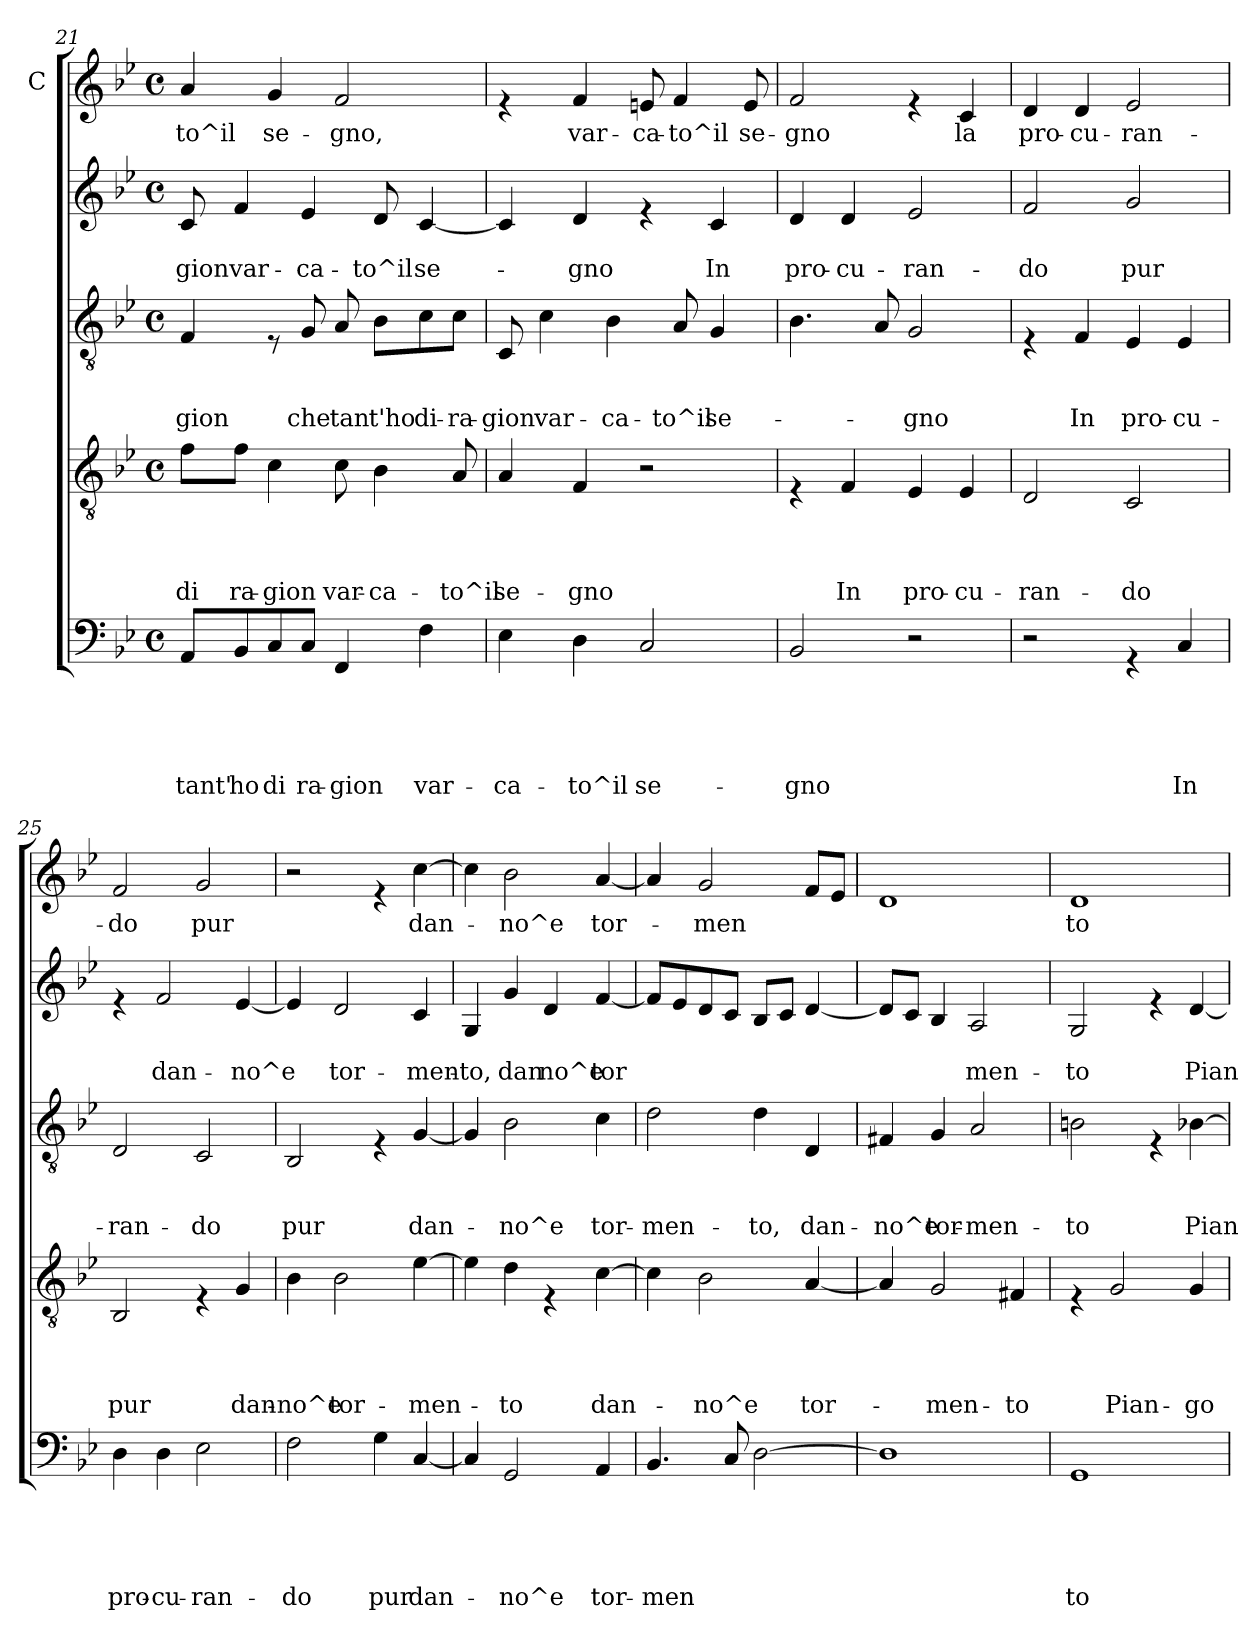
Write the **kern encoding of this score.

**kern	**text	**text	**text	**text	**text	**kern	**text	**text	**text	**text	**kern	**text	**text	**text	**kern	**text	**text	**kern	**text
*part5	*part5	*part5	*part5	*part5	*part5	*part4	*part4	*part4	*part4	*part4	*part3	*part3	*part3	*part3	*part2	*part2	*part2	*part1	*part1
*staff5	*staff5	*staff5	*staff5	*staff5	*staff5	*staff4	*staff4	*staff4	*staff4	*staff4	*staff3	*staff3	*staff3	*staff3	*staff2	*staff2	*staff2	*staff1	*staff1
*	*	*	*	*	*	*	*	*	*	*	*	*	*	*	*	*	*	*I"C	*
!!LO:LB:g=z
*clefF4	*	*	*	*	*	*clefGv2	*	*	*	*	*clefGv2	*	*	*	*clefG2	*	*	*clefG2	*
*k[b-e-]	*	*	*	*	*	*k[b-e-]	*	*	*	*	*k[b-e-]	*	*	*	*k[b-e-]	*	*	*k[b-e-]	*
*B-:	*	*	*	*	*	*B-:	*	*	*	*	*B-:	*	*	*	*B-:	*	*	*B-:	*
*M4/4	*	*	*	*	*	*M4/4	*	*	*	*	*M4/4	*	*	*	*M4/4	*	*	*M4/4	*
*met(c)	*	*	*	*	*	*met(c)	*	*	*	*	*met(c)	*	*	*	*met(c)	*	*	*met(c)	*
=21	=21	=21	=21	=21	=21	=21	=21	=21	=21	=21	=21	=21	=21	=21	=21	=21	=21	=21	=21
!	!	!	!	!	!LO:LY:b	!	!	!	!	!LO:LY:b	!	!	!	!LO:LY:b	!	!	!LO:LY:b	!	!LO:LY:b
8AA/L	.	.	.	.	tant'	8f\L	.	.	.	di	4F/	.	.	gion	8c/	.	-gion	4a/	-to^il
!	!	!	!	!	!LO:LY:b	!	!	!	!	!LO:LY:b	!	!	!	!	!	!	!LO:LY:b	!	!
8BB-/	.	.	.	.	ho	8f\J	.	.	.	ra-	.	.	.	.	4f/	.	var-	.	.
!	!	!	!	!	!LO:LY:b	!	!	!	!	!LO:LY:b	!	!	!	!	!	!	!	!	!LO:LY:b
8C/	.	.	.	.	di	4c\	.	.	.	-gion	8rE	.	.	.	.	.	.	4g/	se-
!	!	!	!	!	!LO:LY:b	!	!	!	!	!	!	!	!	!LO:LY:b	!	!	!LO:LY:b	!	!
8C/J	.	.	.	.	ra-	.	.	.	.	.	8G/	.	.	che	4e-/	.	-ca-	.	.
!	!	!	!	!	!LO:LY:b	!	!	!	!	!LO:LY:b	!	!	!	!LO:LY:b	!	!	!	!	!LO:LY:b
4FF/	.	.	.	.	-gion	8c\	.	.	.	var-	8A/	.	.	tan	.	.	.	2f/	-gno,
!	!	!	!	!	!	!	!	!	!	!LO:LY:b	!	!	!	!LO:LY:b	!	!	!LO:LY:b	!	!
.	.	.	.	.	.	4B-\	.	.	.	-ca-	8B-\L	.	.	t'ho	8d/	.	-to^il	.	.
!	!	!	!	!	!LO:LY:b	!	!	!	!	!	!	!	!	!LO:LY:b	!	!	!LO:LY:b	!	!
4F\	.	.	.	.	var-	.	.	.	.	.	8c\	.	.	di-	[<4c/	.	se-	.	.
!	!	!	!	!	!	!	!	!	!	!LO:LY:b	!	!	!	!LO:LY:b	!	!	!	!	!
.	.	.	.	.	.	8A/	.	.	.	-to^il	8c\J	.	.	-ra-	.	.	.	.	.
=22	=22	=22	=22	=22	=22	=22	=22	=22	=22	=22	=22	=22	=22	=22	=22	=22	=22	=22	=22
!	!	!	!	!	!LO:LY:b	!	!	!	!	!LO:LY:b	!	!	!	!LO:LY:b	!	!	!	!	!
4E-\	.	.	.	.	-ca-	4A/	.	.	.	se-	8C/	.	.	-gion	4c/]	.	.	4re	.
!	!	!	!	!	!	!	!	!	!	!	!	!	!	!LO:LY:b	!	!	!	!	!
.	.	.	.	.	.	.	.	.	.	.	4c\	.	.	var-	.	.	.	.	.
!	!	!	!	!	!LO:LY:b	!	!	!	!	!LO:LY:b	!	!	!	!	!	!	!LO:LY:b	!	!LO:LY:b
4D\	.	.	.	.	-to^il	4F/	.	.	.	-gno	.	.	.	.	4d/	.	-gno	4f/	var-
!	!	!	!	!	!	!	!	!	!	!	!	!	!	!LO:LY:b	!	!	!	!	!
.	.	.	.	.	.	.	.	.	.	.	4B-\	.	.	-ca-	.	.	.	.	.
!	!	!	!	!	!LO:LY:b	!	!	!	!	!	!	!	!	!	!	!	!	!	!LO:LY:b
2C/	.	.	.	.	se-	2r	.	.	.	.	.	.	.	.	4re	.	.	8en/	-ca-
!	!	!	!	!	!	!	!	!	!	!	!	!	!	!LO:LY:b	!	!	!	!	!LO:LY:b
.	.	.	.	.	.	.	.	.	.	.	8A/	.	.	-to^il	.	.	.	4f/	-to^il
!	!	!	!	!	!	!	!	!	!	!	!	!	!	!LO:LY:b	!	!	!LO:LY:b	!	!
.	.	.	.	.	.	.	.	.	.	.	4G/	.	.	se-	4c/	.	In	.	.
!	!	!	!	!	!	!	!	!	!	!	!	!	!	!	!	!	!	!	!LO:LY:b
.	.	.	.	.	.	.	.	.	.	.	.	.	.	.	.	.	.	8e/	se-
=23	=23	=23	=23	=23	=23	=23	=23	=23	=23	=23	=23	=23	=23	=23	=23	=23	=23	=23	=23
!	!	!	!	!	!LO:LY:b	!	!	!	!	!	!	!	!	!	!	!	!LO:LY:b	!	!LO:LY:b
2BB-/	.	.	.	.	-gno	4rE	.	.	.	.	4.B-\	.	.	.	4d/	.	pro-	2f/	-gno
!	!	!	!	!	!	!	!	!	!	!LO:LY:b	!	!	!	!	!	!	!LO:LY:b	!	!
.	.	.	.	.	.	4F/	.	.	.	In	.	.	.	.	4d/	.	-cu-	.	.
.	.	.	.	.	.	.	.	.	.	.	8A/	.	.	.	.	.	.	.	.
!	!	!	!	!	!	!	!	!	!	!LO:LY:b	!	!	!	!LO:LY:b	!	!	!LO:LY:b	!	!
2r	.	.	.	.	.	4E-/	.	.	.	pro-	2G/	.	.	-gno	2e-/	.	-ran-	4re	.
!	!	!	!	!	!	!	!	!	!	!LO:LY:b	!	!	!	!	!	!	!	!	!LO:LY:b
.	.	.	.	.	.	4E-/	.	.	.	-cu-	.	.	.	.	.	.	.	4c/	la
=24	=24	=24	=24	=24	=24	=24	=24	=24	=24	=24	=24	=24	=24	=24	=24	=24	=24	=24	=24
!	!	!	!	!	!	!	!	!	!	!LO:LY:b	!	!	!	!	!	!	!LO:LY:b	!	!LO:LY:b
2r	.	.	.	.	.	2D/	.	.	.	-ran-	4rE	.	.	.	2f/	.	-do	4d/	pro-
!	!	!	!	!	!	!	!	!	!	!	!	!	!	!LO:LY:b	!	!	!	!	!LO:LY:b
.	.	.	.	.	.	.	.	.	.	.	4F/	.	.	In	.	.	.	4d/	-cu-
!	!	!	!	!	!	!	!	!	!	!LO:LY:b	!	!	!	!LO:LY:b	!	!	!LO:LY:b	!	!LO:LY:b
4rGG	.	.	.	.	.	2C/	.	.	.	-do	4E-/	.	.	pro-	2g/	.	pur	2e-/	-ran-
!	!	!	!	!	!LO:LY:b	!	!	!	!	!	!	!	!	!LO:LY:b	!	!	!	!	!
4C/	.	.	.	.	In	.	.	.	.	.	4E-/	.	.	-cu-	.	.	.	.	.
!!LO:LB:g=z
=25	=25	=25	=25	=25	=25	=25	=25	=25	=25	=25	=25	=25	=25	=25	=25	=25	=25	=25	=25
!	!	!	!	!	!LO:LY:b	!	!	!	!	!LO:LY:b	!	!	!	!LO:LY:b	!	!	!	!	!LO:LY:b
4D\	.	.	.	.	pro-	2BB-/	.	.	.	pur	2D/	.	.	-ran-	4re	.	.	2f/	-do
!	!	!	!	!	!LO:LY:b	!	!	!	!	!	!	!	!	!	!	!	!LO:LY:b	!	!
4D\	.	.	.	.	-cu-	.	.	.	.	.	.	.	.	.	2f/	.	dan-	.	.
!	!	!	!	!	!LO:LY:b	!	!	!	!	!	!	!	!	!LO:LY:b	!	!	!	!	!LO:LY:b
2E-\	.	.	.	.	-ran-	4rE	.	.	.	.	2C/	.	.	-do	.	.	.	2g/	pur
!	!	!	!	!	!	!	!	!	!	!LO:LY:b	!	!	!	!	!	!	!LO:LY:b	!	!
.	.	.	.	.	.	4G/	.	.	.	dan-	.	.	.	.	[<4e-/	.	-no^e	.	.
=26	=26	=26	=26	=26	=26	=26	=26	=26	=26	=26	=26	=26	=26	=26	=26	=26	=26	=26	=26
!	!	!	!	!	!LO:LY:b	!	!	!	!	!LO:LY:b	!	!	!	!LO:LY:b	!	!	!	!	!
2F\	.	.	.	.	-do	4B-\	.	.	.	-no^e	2BB-/	.	.	pur	4e-/]	.	.	2r	.
!	!	!	!	!	!	!	!	!	!	!LO:LY:b	!	!	!	!	!	!	!LO:LY:b	!	!
.	.	.	.	.	.	2B-\	.	.	.	tor-	.	.	.	.	2d/	.	tor-	.	.
!	!	!	!	!	!LO:LY:b	!	!	!	!	!	!	!	!	!	!	!	!	!	!
4G\	.	.	.	.	pur	.	.	.	.	.	4rE	.	.	.	.	.	.	4re	.
!	!	!	!	!	!LO:LY:b	!	!	!	!	!LO:LY:b	!	!	!	!LO:LY:b	!	!	!LO:LY:b	!	!LO:LY:b
[<4C/	.	.	.	.	dan-	[>4e-\	.	.	.	-men-	[<4G/	.	.	dan-	4c/	.	-men-	[>4cc\	dan-
=27	=27	=27	=27	=27	=27	=27	=27	=27	=27	=27	=27	=27	=27	=27	=27	=27	=27	=27	=27
!	!	!	!	!	!	!	!	!	!	!	!	!	!	!	!	!	!LO:LY:b	!	!
4C/]	.	.	.	.	.	4e-\]	.	.	.	.	4G/]	.	.	.	4G/	.	-to,	4cc\]	.
!	!	!	!	!	!LO:LY:b	!	!	!	!	!LO:LY:b	!	!	!	!LO:LY:b	!	!	!LO:LY:b	!	!LO:LY:b
2GG/	.	.	.	.	-no^e	4d\	.	.	.	-to	2B-\	.	.	-no^e	4g/	.	dan	2b-\	-no^e
!	!	!	!	!	!	!	!	!	!	!	!	!	!	!	!	!	!LO:LY:b	!	!
.	.	.	.	.	.	4rE	.	.	.	.	.	.	.	.	4d/	.	no^e	.	.
!	!	!	!	!	!LO:LY:b	!	!	!	!	!LO:LY:b	!	!	!	!LO:LY:b	!	!	!LO:LY:b	!	!LO:LY:b
4AA/	.	.	.	.	tor-	[>4c\	.	.	.	dan-	4c\	.	.	tor-	[<4f/	.	tor	[<4a/	tor-
=28	=28	=28	=28	=28	=28	=28	=28	=28	=28	=28	=28	=28	=28	=28	=28	=28	=28	=28	=28
!	!	!	!	!	!LO:LY:b	!	!	!	!	!	!	!	!	!LO:LY:b	!	!	!	!	!
4.BB-/	.	.	.	.	-men	4c\]	.	.	.	.	2d\	.	.	-men-	8f/L]	.	.	4a/]	.
.	.	.	.	.	.	.	.	.	.	.	.	.	.	.	8e-/	.	.	.	.
!	!	!	!	!	!	!	!	!	!	!LO:LY:b	!	!	!	!	!	!	!	!	!LO:LY:b
.	.	.	.	.	.	2B-\	.	.	.	-no^e	.	.	.	.	8d/	.	.	2g/	-men
8C/	.	.	.	.	.	.	.	.	.	.	.	.	.	.	8c/J	.	.	.	.
!	!	!	!	!	!	!	!	!	!	!	!	!	!	!LO:LY:b	!	!	!	!	!
[>2D\	.	.	.	.	.	.	.	.	.	.	4d\	.	.	-to,	8B-/L	.	.	.	.
.	.	.	.	.	.	.	.	.	.	.	.	.	.	.	8c/J	.	.	.	.
!	!	!	!	!	!	!	!	!	!	!LO:LY:b	!	!	!	!LO:LY:b	!	!	!	!	!
.	.	.	.	.	.	[<4A/	.	.	.	tor-	4D/	.	.	dan-	[<4d/	.	.	8f/L	.
.	.	.	.	.	.	.	.	.	.	.	.	.	.	.	.	.	.	8e-/J	.
=29	=29	=29	=29	=29	=29	=29	=29	=29	=29	=29	=29	=29	=29	=29	=29	=29	=29	=29	=29
!	!	!	!	!	!	!	!	!	!	!	!	!	!	!LO:LY:b	!	!	!	!	!
1D]	.	.	.	.	.	4A/]	.	.	.	.	4F#X/	.	.	-no^e	8d/L]	.	.	1d	.
.	.	.	.	.	.	.	.	.	.	.	.	.	.	.	8c/J	.	.	.	.
!	!	!	!	!	!	!	!	!	!	!LO:LY:b	!	!	!	!LO:LY:b	!	!	!	!	!
.	.	.	.	.	.	2G/	.	.	.	-men-	4G/	.	.	tor-	4B-/	.	.	.	.
!	!	!	!	!	!	!	!	!	!	!	!	!	!	!LO:LY:b	!	!	!LO:LY:b	!	!
.	.	.	.	.	.	.	.	.	.	.	2A/	.	.	-men-	2A/	.	men-	.	.
!	!	!	!	!	!	!	!	!	!	!LO:LY:b	!	!	!	!	!	!	!	!	!
.	.	.	.	.	.	4F#X/	.	.	.	-to	.	.	.	.	.	.	.	.	.
!!LO:PB:g=z
=30	=30	=30	=30	=30	=30	=30	=30	=30	=30	=30	=30	=30	=30	=30	=30	=30	=30	=30	=30
!	!	!	!	!	!LO:LY:b	!	!	!	!	!	!	!	!	!LO:LY:b	!	!	!LO:LY:b	!	!LO:LY:b
1GG	.	.	.	.	to	4rE	.	.	.	.	2Bn\	.	.	-to	2G/	.	-to	1d	to
!	!	!	!	!	!	!	!	!	!	!LO:LY:b	!	!	!	!	!	!	!	!	!
.	.	.	.	.	.	2G/	.	.	.	Pian-	.	.	.	.	.	.	.	.	.
.	.	.	.	.	.	.	.	.	.	.	4rE	.	.	.	4re	.	.	.	.
!	!	!	!	!	!	!	!	!	!	!LO:LY:b	!	!	!	!LO:LY:b	!	!	!LO:LY:b	!	!
.	.	.	.	.	.	4G/	.	.	.	-go-	[>4B-X\	.	.	Pian-	[<4d/	.	Pian-	.	.
=	=	=	=	=	=	=	=	=	=	=	=	=	=	=	=	=	=	=	=
*-	*-	*-	*-	*-	*-	*-	*-	*-	*-	*-	*-	*-	*-	*-	*-	*-	*-	*-	*-
